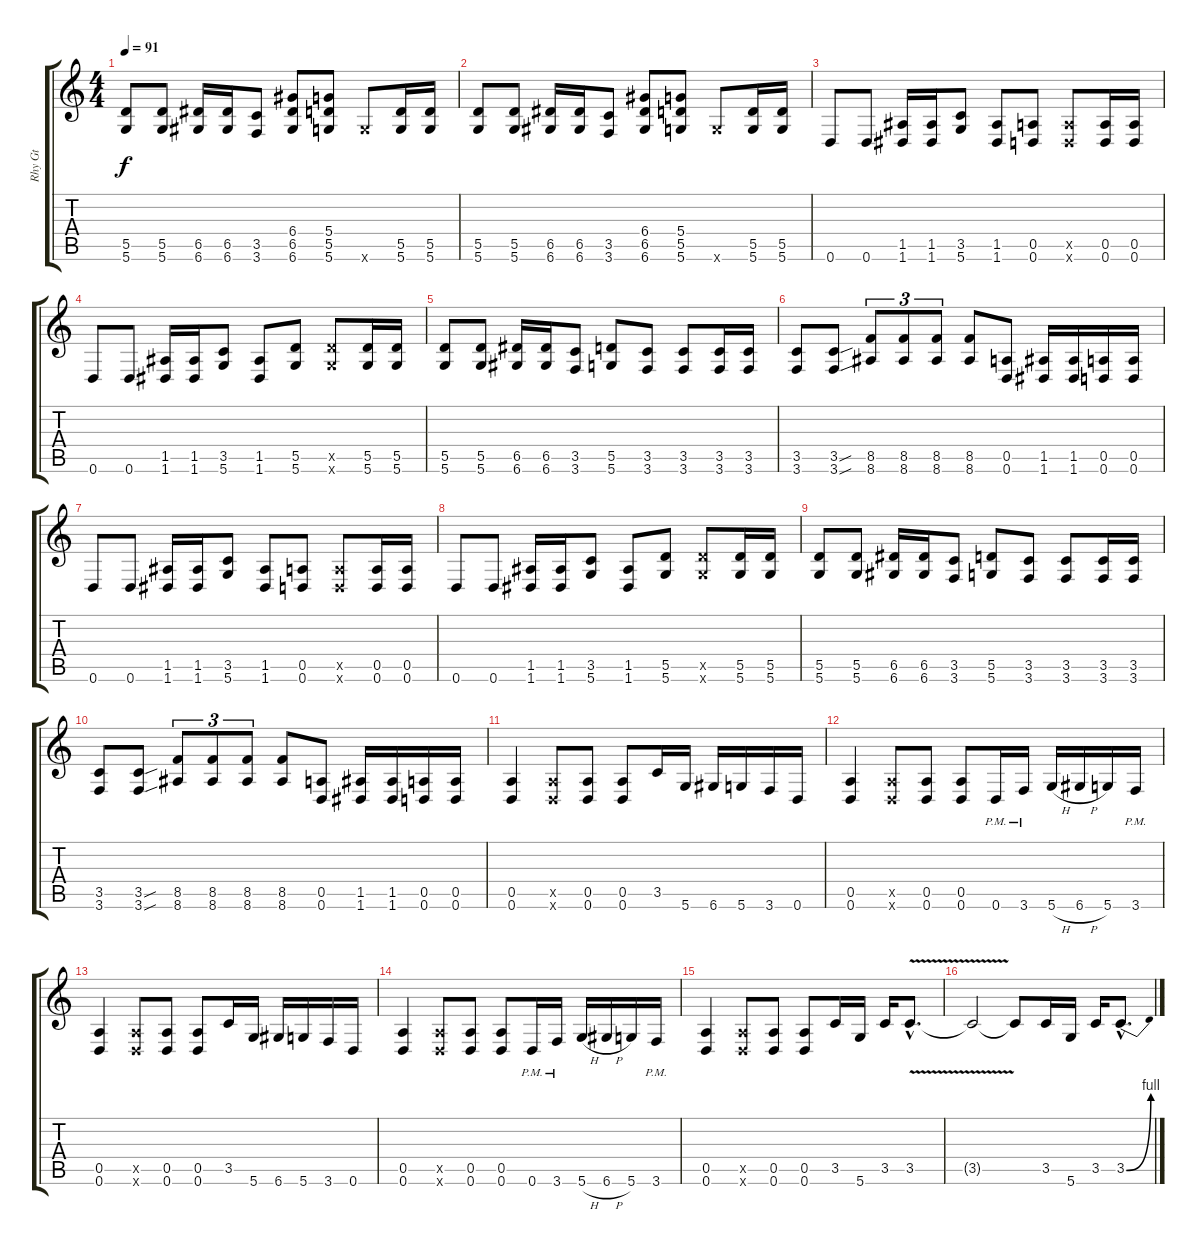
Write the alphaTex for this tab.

\track ("Rhy Gt" "Rhy Gt") {instrument distortionguitar}
\staff {score tabs}
\tuning (E4 B3 G3 D3 A2 D2) {hide}
\ts (4 4)
\tempo 91
\clef g2
\ks c
(5.5 5.6).8{dy f} (5.5 5.6).8 (6.5 6.6).16 (6.5 6.6).16 (3.5 3.6).8 (6.4 6.5 6.6).8 (5.4 5.5 5.6).8 5.6{x}.8 (5.5 5.6).16 (5.5 5.6).16 |
(5.5 5.6).8 (5.5 5.6).8 (6.5 6.6).16 (6.5 6.6).16 (3.5 3.6).8 (6.4 6.5 6.6).8 (5.4 5.5 5.6).8 5.6{x}.8 (5.5 5.6).16 (5.5 5.6).16 |
0.6.8 0.6.8 (1.5 1.6).16 (1.5 1.6).16 (3.5 5.6).8 (1.5 1.6).8 (0.5 0.6).8 (0.5{x} 0.6{x}).8 (0.5 0.6).16 (0.5 0.6).16 |
0.6.8 0.6.8 (1.5 1.6).16 (1.5 1.6).16 (3.5 5.6).8 (1.5 1.6).8 (5.5 5.6).8 (5.5{x} 5.6{x}).8 (5.5 5.6).16 (5.5 5.6).16 |
(5.5 5.6).8 (5.5 5.6).8 (6.5 6.6).16 (6.5 6.6).16 (3.5 3.6).8 (5.5 5.6).8 (3.5 3.6).8 (3.5 3.6).8 (3.5 3.6).16 (3.5 3.6).16 |
(3.5 3.6).8 (3.5{sou} 3.6{sou}).8 (8.5 8.6).8{tu (3 2)} (8.5 8.6).8{tu (3 2)} (8.5 8.6).8{tu (3 2)} (8.5 8.6).8 (0.5 0.6).8 (1.5 1.6).16 (1.5 1.6).16 (0.5 0.6).16 (0.5 0.6).16 |
0.6.8 0.6.8 (1.5 1.6).16 (1.5 1.6).16 (3.5 5.6).8 (1.5 1.6).8 (0.5 0.6).8 (0.5{x} 0.6{x}).8 (0.5 0.6).16 (0.5 0.6).16 |
0.6.8 0.6.8 (1.5 1.6).16 (1.5 1.6).16 (3.5 5.6).8 (1.5 1.6).8 (5.5 5.6).8 (5.5{x} 5.6{x}).8 (5.5 5.6).16 (5.5 5.6).16 |
(5.5 5.6).8 (5.5 5.6).8 (6.5 6.6).16 (6.5 6.6).16 (3.5 3.6).8 (5.5 5.6).8 (3.5 3.6).8 (3.5 3.6).8 (3.5 3.6).16 (3.5 3.6).16 |
(3.5 3.6).8 (3.5{sou} 3.6{sou}).8 (8.5 8.6).8{tu (3 2)} (8.5 8.6).8{tu (3 2)} (8.5 8.6).8{tu (3 2)} (8.5 8.6).8 (0.5 0.6).8 (1.5 1.6).16 (1.5 1.6).16 (0.5 0.6).16 (0.5 0.6).16 |
(0.5 0.6).4 (0.5{x} 0.6{x}).8 (0.5 0.6).8 (0.5 0.6).8 3.5.16 5.6.16 6.6.16 5.6.16 3.6.16 0.6.16 |
(0.5 0.6).4 (0.5{x} 0.6{x}).8 (0.5 0.6).8 (0.5 0.6).8 0.6{pm}.16 3.6{pm}.16 5.6{h}.16 6.6{h}.16 5.6.16 3.6{pm}.16 |
(0.5 0.6).4 (0.5{x} 0.6{x}).8 (0.5 0.6).8 (0.5 0.6).8 3.5.16 5.6.16 6.6.16 5.6.16 3.6.16 0.6.16 |
(0.5 0.6).4 (0.5{x} 0.6{x}).8 (0.5 0.6).8 (0.5 0.6).8 0.6{pm}.16 3.6{pm}.16 5.6{h}.16 6.6{h}.16 5.6.16 3.6{pm}.16 |
(0.5 0.6).4 (0.5{x} 0.6{x}).8 (0.5 0.6).8 (0.5 0.6).8 3.5.16 5.6.16 3.5.16 3.5{v hac}.8{d} |
3.5{t}.2 3.5{t}.8 3.5.16 5.6.16 3.5.16 3.5{be (bend 0 0 60 4) hac}.8{d}
